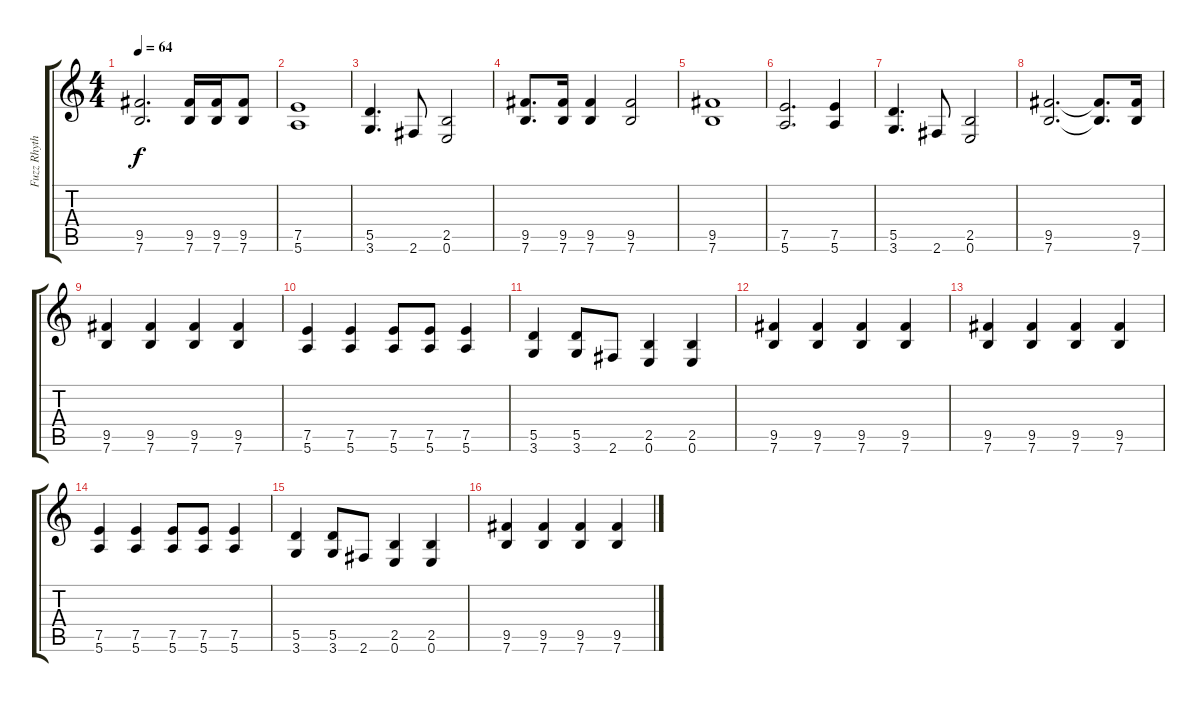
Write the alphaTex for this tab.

\track ("Fuzz Rhythm" "Fuzz Rhyth") {instrument guitarharmonics}
\staff {score tabs}
\tuning (E4 B3 G3 D3 A2 E2) {hide}
\ts (4 4)
\tempo 64
\clef g2
\ks c
(9.5 7.6).2{d dy f} (9.5 7.6).16 (9.5 7.6).16 (9.5 7.6).8 |
(7.5 5.6).1 |
(5.5 3.6).4{d} 2.6.8 (2.5 0.6).2 |
(9.5 7.6).8{d} (9.5 7.6).16 (9.5 7.6).4 (9.5 7.6).2 |
(9.5 7.6).1 |
(7.5 5.6).2{d} (7.5 5.6).4 |
(5.5 3.6).4{d} 2.6.8 (2.5 0.6).2 |
(9.5 7.6).2{d} (9.5{t} 7.6{t}).8{d} (9.5 7.6).16 |
(9.5 7.6).4 (9.5 7.6).4 (9.5 7.6).4 (9.5 7.6).4 |
(7.5 5.6).4 (7.5 5.6).4 (7.5 5.6).8 (7.5 5.6).8 (7.5 5.6).4 |
(5.5 3.6).4 (5.5 3.6).8 2.6.8 (2.5 0.6).4 (2.5 0.6).4 |
(9.5 7.6).4 (9.5 7.6).4 (9.5 7.6).4 (9.5 7.6).4 |
(9.5 7.6).4 (9.5 7.6).4 (9.5 7.6).4 (9.5 7.6).4 |
(7.5 5.6).4 (7.5 5.6).4 (7.5 5.6).8 (7.5 5.6).8 (7.5 5.6).4 |
(5.5 3.6).4 (5.5 3.6).8 2.6.8 (2.5 0.6).4 (2.5 0.6).4 |
(9.5 7.6).4 (9.5 7.6).4 (9.5 7.6).4 (9.5 7.6).4
